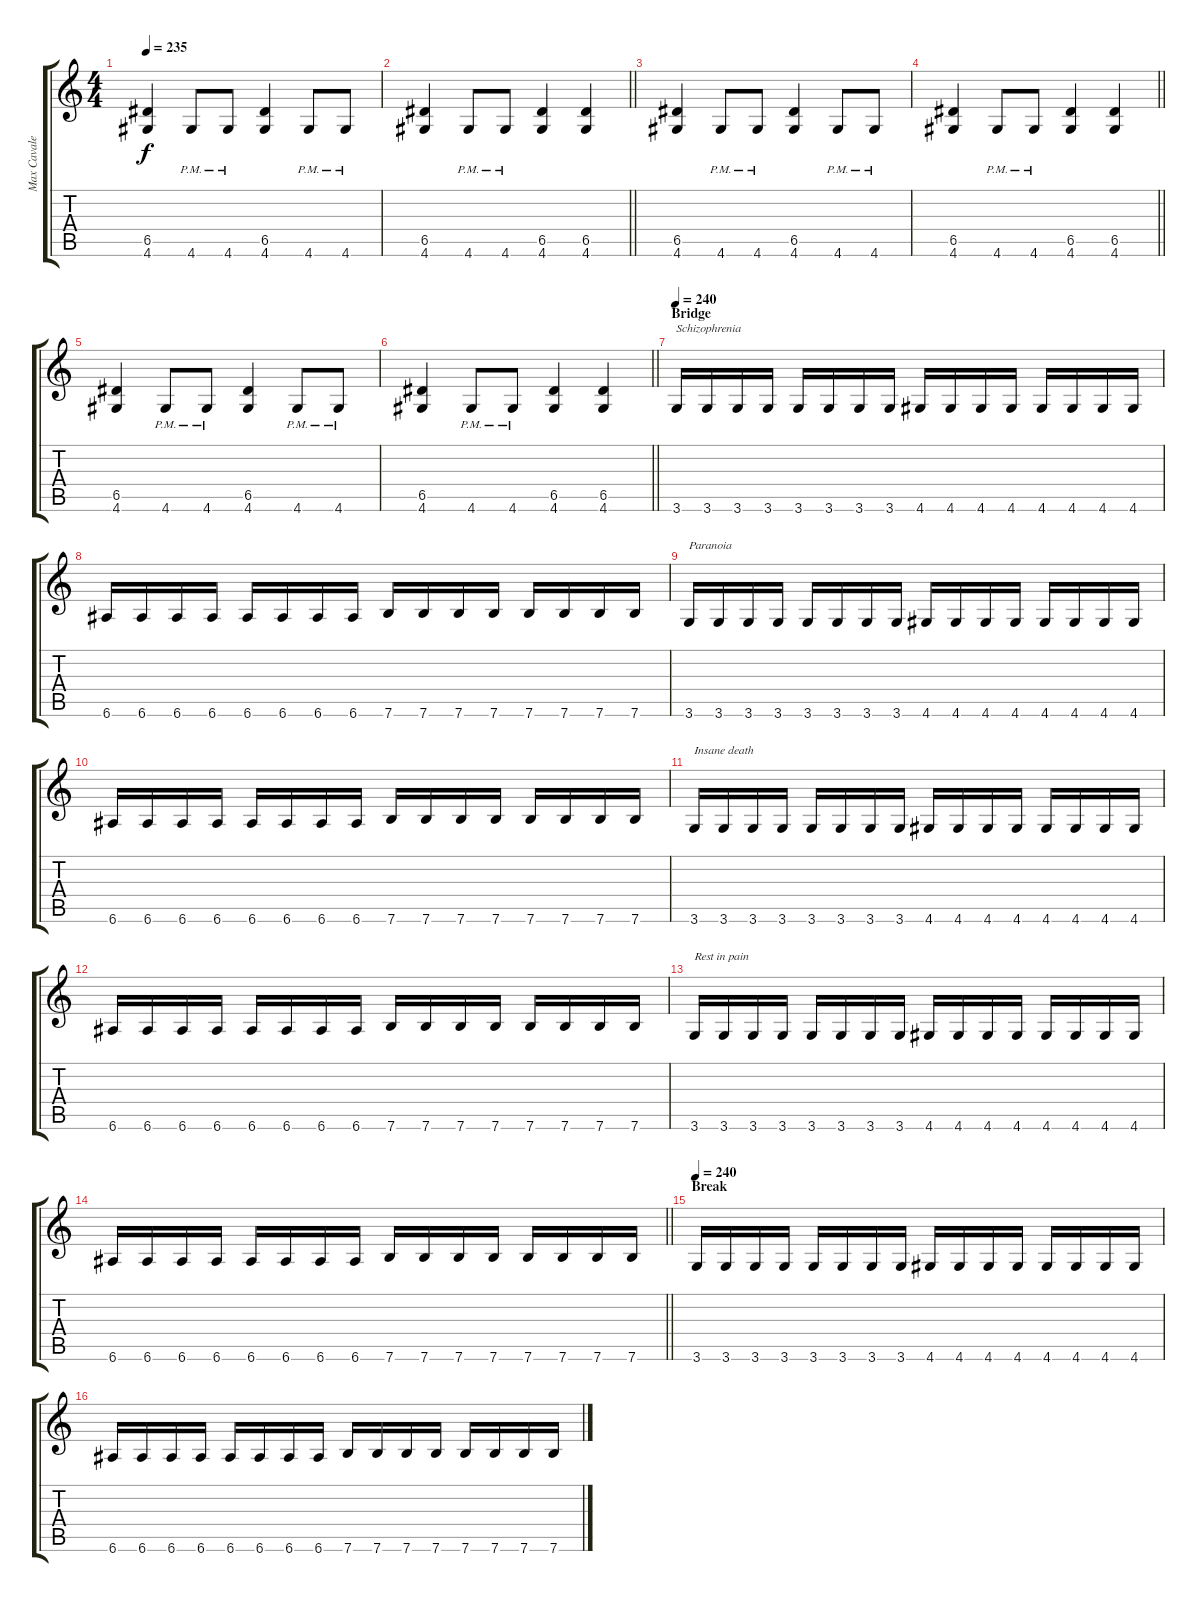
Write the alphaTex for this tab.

\track ("Max Cavalera" "Max Cavale") {instrument distortionguitar}
\staff {score tabs}
\tuning (E4 B3 G3 D3 A2 E2) {hide}
\ts (4 4)
\tempo 235
\clef g2
\ks c
(6.5 4.6).4{dy f} 4.6{pm}.8 4.6{pm}.8 (6.5 4.6).4 4.6{pm}.8 4.6{pm}.8 |
\barLineRight lightlight
(6.5 4.6).4 4.6{pm}.8 4.6{pm}.8 (6.5 4.6).4 (6.5 4.6).4 |
(6.5 4.6).4 4.6{pm}.8 4.6{pm}.8 (6.5 4.6).4 4.6{pm}.8 4.6{pm}.8 |
\barLineRight lightlight
(6.5 4.6).4 4.6{pm}.8 4.6{pm}.8 (6.5 4.6).4 (6.5 4.6).4 |
(6.5 4.6).4 4.6{pm}.8 4.6{pm}.8 (6.5 4.6).4 4.6{pm}.8 4.6{pm}.8 |
\barLineRight lightlight
(6.5 4.6).4 4.6{pm}.8 4.6{pm}.8 (6.5 4.6).4 (6.5 4.6).4 |
\section ("" "Bridge")
\tempo 240
3.6.16{txt "Schizophrenia"} 3.6.16 3.6.16 3.6.16 3.6.16 3.6.16 3.6.16 3.6.16 4.6.16 4.6.16 4.6.16 4.6.16 4.6.16 4.6.16 4.6.16 4.6.16 |
6.6.16 6.6.16 6.6.16 6.6.16 6.6.16 6.6.16 6.6.16 6.6.16 7.6.16 7.6.16 7.6.16 7.6.16 7.6.16 7.6.16 7.6.16 7.6.16 |
3.6.16{txt "Paranoia"} 3.6.16 3.6.16 3.6.16 3.6.16 3.6.16 3.6.16 3.6.16 4.6.16 4.6.16 4.6.16 4.6.16 4.6.16 4.6.16 4.6.16 4.6.16 |
6.6.16 6.6.16 6.6.16 6.6.16 6.6.16 6.6.16 6.6.16 6.6.16 7.6.16 7.6.16 7.6.16 7.6.16 7.6.16 7.6.16 7.6.16 7.6.16 |
3.6.16{txt "Insane death"} 3.6.16 3.6.16 3.6.16 3.6.16 3.6.16 3.6.16 3.6.16 4.6.16 4.6.16 4.6.16 4.6.16 4.6.16 4.6.16 4.6.16 4.6.16 |
6.6.16 6.6.16 6.6.16 6.6.16 6.6.16 6.6.16 6.6.16 6.6.16 7.6.16 7.6.16 7.6.16 7.6.16 7.6.16 7.6.16 7.6.16 7.6.16 |
3.6.16{txt "Rest in pain"} 3.6.16 3.6.16 3.6.16 3.6.16 3.6.16 3.6.16 3.6.16 4.6.16 4.6.16 4.6.16 4.6.16 4.6.16 4.6.16 4.6.16 4.6.16 |
\barLineRight lightlight
6.6.16 6.6.16 6.6.16 6.6.16 6.6.16 6.6.16 6.6.16 6.6.16 7.6.16 7.6.16 7.6.16 7.6.16 7.6.16 7.6.16 7.6.16 7.6.16 |
\section ("" "Break")
\tempo 240
3.6.16 3.6.16 3.6.16 3.6.16 3.6.16 3.6.16 3.6.16 3.6.16 4.6.16 4.6.16 4.6.16 4.6.16 4.6.16 4.6.16 4.6.16 4.6.16 |
6.6.16 6.6.16 6.6.16 6.6.16 6.6.16 6.6.16 6.6.16 6.6.16 7.6.16 7.6.16 7.6.16 7.6.16 7.6.16 7.6.16 7.6.16 7.6.16
